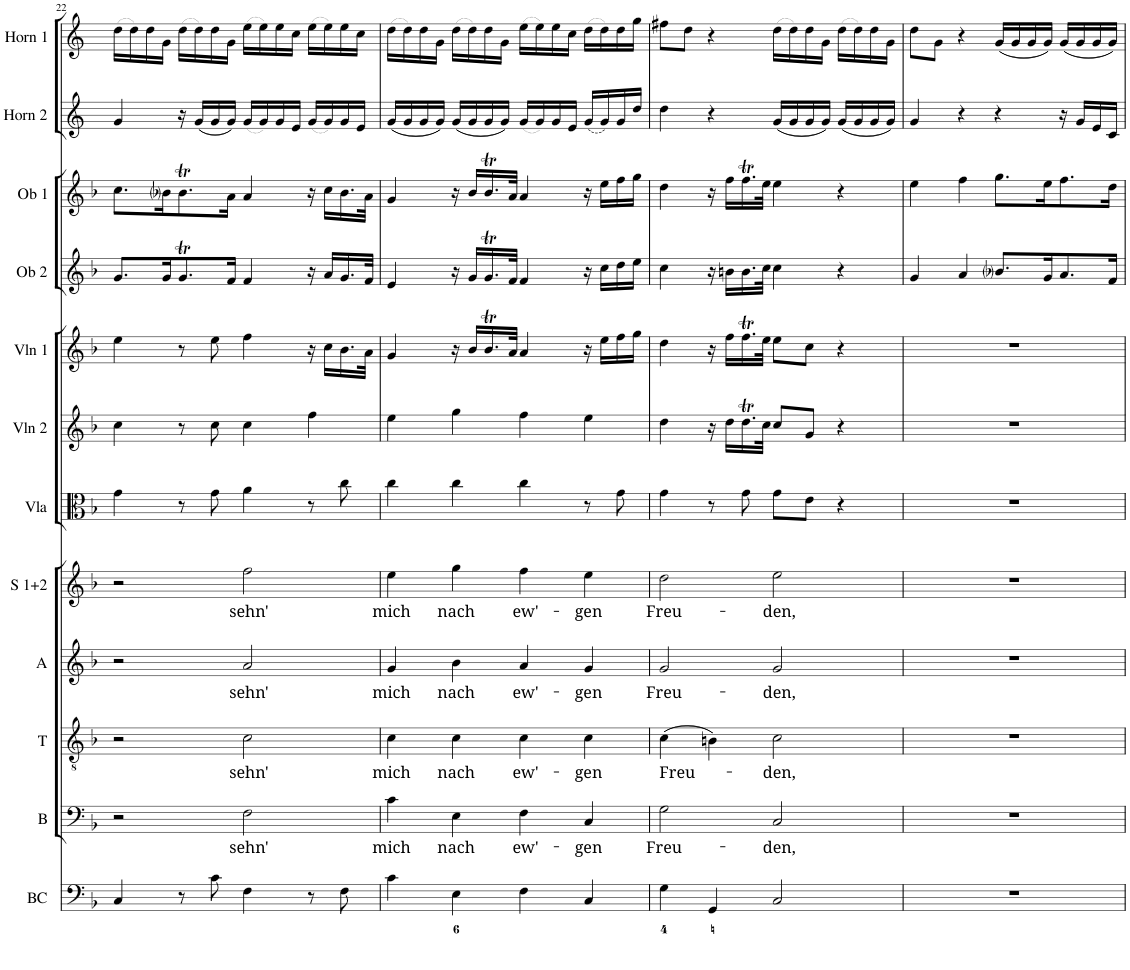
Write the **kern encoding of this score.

**kern	**kern	**text	**kern	**text	**kern	**text	**kern	**text	**kern	**kern	**kern	**kern	**kern	**kern	**kern
*part12	*part11	*part11	*part10	*part10	*part9	*part9	*part8	*part8	*part7	*part6	*part5	*part4	*part3	*part2	*part1
*staff12	*staff11	*staff11	*staff10	*staff10	*staff9	*staff9	*staff8	*staff8	*staff7	*staff6	*staff5	*staff4	*staff3	*staff2	*staff1
*I"Basso continuo	*I"Bass	*	*I"Tenor	*	*I"Alt	*	*I"Sopran 1+2	*	*I"Viola	*I"Violon 2	*I"Violine 1	*I"Oboe 2	*I"Oboe 1	*I"Horn in F 2	*I"Horn in F 1
*I'BC	*I'B	*	*I'T	*	*I'A	*	*I'S 1+2	*	*I'Vla	*I'Vln 2	*I'Vln 1	*I'Ob 2	*I'Ob 1	*I'Horn 2	*I'Horn 1
!!LO:PB:g=z
*clefF4	*clefF4	*	*clefGv2	*	*clefG2	*	*clefG2	*	*clefC3	*clefG2	*clefG2	*clefG2	*clefG2	*clefG2	*clefG2
*Trd7c12	*	*	*	*	*	*	*	*	*	*	*	*	*	*Trd4c7	*Trd4c7
*k[b-]	*k[b-]	*	*k[b-]	*	*k[b-]	*	*k[b-]	*	*k[b-]	*k[b-]	*k[b-]	*k[b-]	*k[b-]	*k[]	*k[]
*M4/4	*M4/4	*	*M4/4	*	*M4/4	*	*M4/4	*	*M4/4	*M4/4	*M4/4	*M4/4	*M4/4	*M4/4	*M4/4
*met(c)	*met(c)	*	*met(c)	*	*met(c)	*	*met(c)	*	*met(c)	*met(c)	*met(c)	*met(c)	*met(c)	*met(c)	*met(c)
=22	=22	=22	=22	=22	=22	=22	=22	=22	=22	=22	=22	=22	=22	=22	=22
4C/	2r	.	2r	.	2r	.	2r	.	4g\	4cc\	4ee\	8.g/L	8.cc\L	4g/	(>16dd\LL
.	.	.	.	.	.	.	.	.	.	.	.	.	.	.	16dd\)
.	.	.	.	.	.	.	.	.	.	.	.	.	.	.	16dd\
.	.	.	.	.	.	.	.	.	.	.	.	16g/K	16b-i\K	.	16g\JJ
8r	.	.	.	.	.	.	.	.	8r	8r	8r	8.gT/	8.b-T\	16r	(>16dd\LL
.	.	.	.	.	.	.	.	.	.	.	.	.	.	(<16g/LL	16dd\)
8c\	.	.	.	.	.	.	.	.	8g\	8cc\	8ee\	.	.	16g/	16dd\
.	.	.	.	.	.	.	.	.	.	.	.	16f/Jk	16a\Jk	16g/JJ)	16g\JJ
!	!	!LO:LY:b	!	!LO:LY:b	!	!LO:LY:b	!	!LO:LY:b	!	!	!	!	!	!	!
4F\	2F\	sehn'	2c\	sehn'	2a/	sehn'	2ff\	sehn'	4a\	4cc\	4ff\	4f/	4a/	(<16g/LL	(>16ee\LL
.	.	.	.	.	.	.	.	.	.	.	.	.	.	16g/)	16ee\)
.	.	.	.	.	.	.	.	.	.	.	.	.	.	16g/	16ee\
.	.	.	.	.	.	.	.	.	.	.	.	.	.	16e/JJ	16cc\JJ
8r	.	.	.	.	.	.	.	.	8r	4ff\	16r	16r	16r	(<16g/LL	(>16ee\LL
.	.	.	.	.	.	.	.	.	.	.	16cc\LL	16a/LL	16cc\LL	16g/)	16ee\)
8F\	.	.	.	.	.	.	.	.	8cc\	.	16.b-\	16.g/	16.b-\	16g/	16ee\
.	.	.	.	.	.	.	.	.	.	.	.	.	.	16e/JJ	16cc\JJ
.	.	.	.	.	.	.	.	.	.	.	32a\JJk	32f/JJk	32a\JJk	.	.
=23	=23	=23	=23	=23	=23	=23	=23	=23	=23	=23	=23	=23	=23	=23	=23
!	!	!LO:LY:b	!	!LO:LY:b	!	!LO:LY:b	!	!LO:LY:b	!	!	!	!	!	!	!
4c\	4c\	mich	4c\	mich	4g/	mich	4ee\	mich	4cc\	4ee\	4g/	4e/	4g/	(<16g/LL	(>16dd\LL
.	.	.	.	.	.	.	.	.	.	.	.	.	.	16g/	16dd\)
.	.	.	.	.	.	.	.	.	.	.	.	.	.	16g/	16dd\
.	.	.	.	.	.	.	.	.	.	.	.	.	.	16g/JJ)	16g\JJ
!	!	!LO:LY:b	!	!LO:LY:b	!	!LO:LY:b	!	!LO:LY:b	!	!	!	!	!	!	!
4E\	4E\	nach	4c\	nach	4b-\	nach	4gg\	nach	4cc\	4gg\	16r	16r	16r	(<16g/LL	(>16dd\LL
.	.	.	.	.	.	.	.	.	.	.	16b-/LL	16g/LL	16b-/LL	16g/	16dd\)
.	.	.	.	.	.	.	.	.	.	.	16.b-T/	16.gT/	16.b-T/	16g/	16dd\
.	.	.	.	.	.	.	.	.	.	.	.	.	.	16g/JJ)	16g\JJ
.	.	.	.	.	.	.	.	.	.	.	32a/JJk	32f/JJk	32a/JJk	.	.
!	!	!LO:LY:b	!	!LO:LY:b	!	!LO:LY:b	!	!LO:LY:b	!	!	!	!	!	!	!
4F\	4F\	ew'-	4c\	ew'-	4a/	ew'-	4ff\	ew'-	4cc\	4ff\	4a/	4f/	4a/	(<16g/LL	(>16ee\LL
.	.	.	.	.	.	.	.	.	.	.	.	.	.	16g/)	16ee\)
.	.	.	.	.	.	.	.	.	.	.	.	.	.	16g/	16ee\
.	.	.	.	.	.	.	.	.	.	.	.	.	.	16e/JJ	16cc\JJ
!	!	!LO:LY:b	!	!LO:LY:b	!	!LO:LY:b	!	!LO:LY:b	!	!	!	!	!	!	!
4C/	4C/	-gen	4c\	-gen	4g/	-gen	4ee\	-gen	8r	4ee\	16r	16r	16r	(<16g/LL	(>16dd\LL
.	.	.	.	.	.	.	.	.	.	.	16ee\LL	16cc\LL	16ee\LL	16g/)	16dd\)
.	.	.	.	.	.	.	.	.	8g\	.	16ff\	16dd\	16ff\	16g/	16dd\
.	.	.	.	.	.	.	.	.	.	.	16gg\JJ	16ee\JJ	16gg\JJ	16dd/JJ	16gg\JJ
=24	=24	=24	=24	=24	=24	=24	=24	=24	=24	=24	=24	=24	=24	=24	=24
!	!	!LO:LY:b	!	!LO:LY:b	!	!LO:LY:b	!	!LO:LY:b	!	!	!	!	!	!	!
4G\	2G\	Freu-	(>4c\	Freu-	2g/	Freu-	2dd\	Freu-	4g\	4dd\	4dd\	4cc\	4dd\	4dd\	8ff#X\L
.	.	.	.	.	.	.	.	.	.	.	.	.	.	.	8dd\J
4GG/	.	.	4Bn\)	.	.	.	.	.	8r	16r	16r	16r	16r	4r	4r
.	.	.	.	.	.	.	.	.	.	16dd\LL	16ff\LL	16bn\LL	16ff\LL	.	.
.	.	.	.	.	.	.	.	.	8g\	16.ddT\	16.ffT\	16.b\	16.ffT\	.	.
.	.	.	.	.	.	.	.	.	.	32cc\JJk	32ee\JJk	32cc\JJk	32ee\JJk	.	.
!	!	!LO:LY:b	!	!LO:LY:b	!	!LO:LY:b	!	!LO:LY:b	!	!	!	!	!	!	!
2C/	2C/	-den,	2c\	-den,	2g/	-den,	2ee\	-den,	8g\L	8cc/L	8ee\L	4cc\	4ee\	(<16g/LL	(>16dd\LL
.	.	.	.	.	.	.	.	.	.	.	.	.	.	16g/	16dd\)
.	.	.	.	.	.	.	.	.	8e\J	8g/J	8cc\J	.	.	16g/	16dd\
.	.	.	.	.	.	.	.	.	.	.	.	.	.	16g/JJ)	16g\JJ
.	.	.	.	.	.	.	.	.	4r	4r	4r	4r	4r	(<16g/LL	(>16dd\LL
.	.	.	.	.	.	.	.	.	.	.	.	.	.	16g/	16dd\)
.	.	.	.	.	.	.	.	.	.	.	.	.	.	16g/	16dd\
.	.	.	.	.	.	.	.	.	.	.	.	.	.	16g/JJ)	16g\JJ
=25	=25	=25	=25	=25	=25	=25	=25	=25	=25	=25	=25	=25	=25	=25	=25
1r	1r	.	1r	.	1r	.	1r	.	1r	1r	1r	4g/	4ee\	4g/	8dd\L
.	.	.	.	.	.	.	.	.	.	.	.	.	.	.	8g\J
.	.	.	.	.	.	.	.	.	.	.	.	4a/	4ff\	4r	4r
.	.	.	.	.	.	.	.	.	.	.	.	8.b-i/L	8.gg\L	4r	(<16g/LL
.	.	.	.	.	.	.	.	.	.	.	.	.	.	.	16g/
.	.	.	.	.	.	.	.	.	.	.	.	.	.	.	16g/
.	.	.	.	.	.	.	.	.	.	.	.	16g/K	16ee\K	.	16g/JJ)
.	.	.	.	.	.	.	.	.	.	.	.	8.a/	8.ff\	16r	(<16g/LL
.	.	.	.	.	.	.	.	.	.	.	.	.	.	16g/LL	16g/
.	.	.	.	.	.	.	.	.	.	.	.	.	.	16e/	16g/
.	.	.	.	.	.	.	.	.	.	.	.	16f/Jk	16dd\Jk	16c/JJ	16g/JJ)
=	=	=	=	=	=	=	=	=	=	=	=	=	=	=	=
*-	*-	*-	*-	*-	*-	*-	*-	*-	*-	*-	*-	*-	*-	*-	*-
